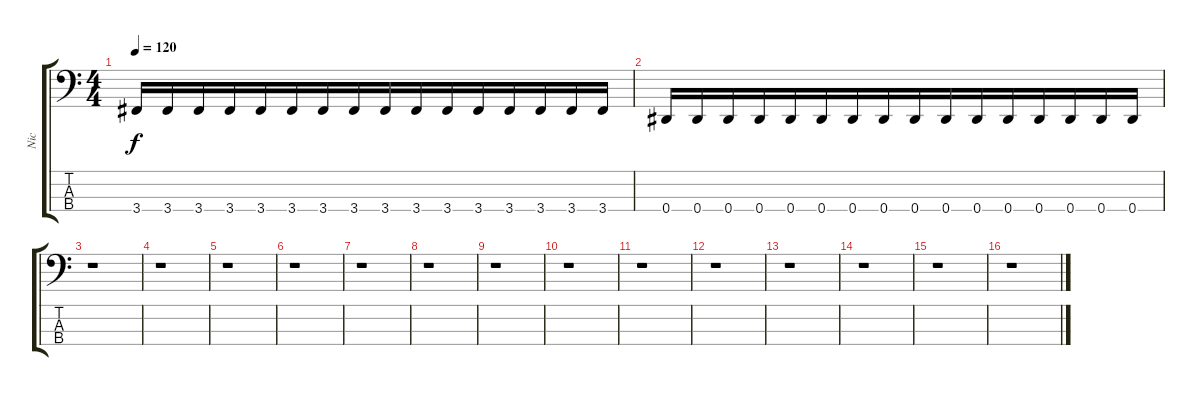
\track ("Nic" "Nic") {instrument electricbassfinger}
\staff {score tabs}
\tuning (Gb2 Db2 Ab1 Eb1) {hide}
\ts (4 4)
\tempo 120
\clef f4
\ks c
3.4.16{dy f} 3.4.16 3.4.16 3.4.16{beam merge} 3.4.16 3.4.16 3.4.16 3.4.16{beam merge} 3.4.16 3.4.16 3.4.16 3.4.16{beam merge} 3.4.16 3.4.16 3.4.16 3.4.16 |
0.4.16 0.4.16 0.4.16 0.4.16{beam merge} 0.4.16 0.4.16 0.4.16 0.4.16{beam merge} 0.4.16 0.4.16 0.4.16 0.4.16{beam merge} 0.4.16 0.4.16 0.4.16 0.4.16 |
r.1 |
r.1 |
r.1 |
r.1 |
r.1 |
r.1 |
r.1 |
r.1 |
r.1 |
r.1 |
r.1 |
r.1 |
r.1 |
r.1
